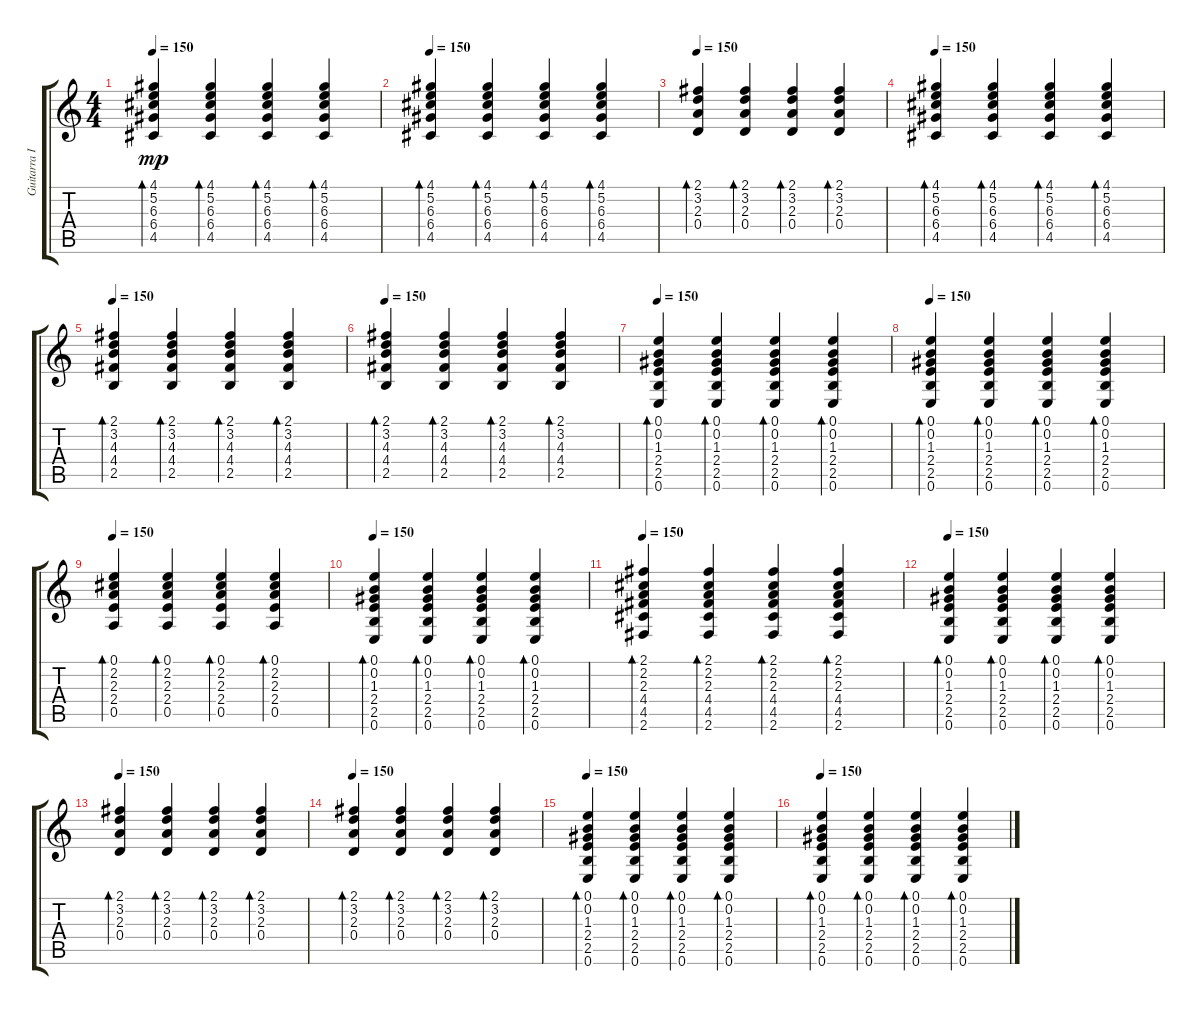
\track ("Guitarra III" "Guitarra I") {instrument electricguitarmuted}
\staff {score tabs}
\tuning (E4 B3 G3 D3 A2 E2) {hide}
\ts (4 4)
\tempo 150
\clef g2
\ks c
(4.1 5.2 6.3 6.4 4.5).4{bd 30 dy mp} (4.1 5.2 6.3 6.4 4.5).4{bd 30} (4.1 5.2 6.3 6.4 4.5).4{bd 30} (4.1 5.2 6.3 6.4 4.5).4{bd 30} |
\tempo 150
(4.1 5.2 6.3 6.4 4.5).4{bd 30} (4.1 5.2 6.3 6.4 4.5).4{bd 30} (4.1 5.2 6.3 6.4 4.5).4{bd 30} (4.1 5.2 6.3 6.4 4.5).4{bd 30} |
\tempo 150
(2.1 3.2 2.3 0.4).4{bd 30} (2.1 3.2 2.3 0.4).4{bd 30} (2.1 3.2 2.3 0.4).4{bd 30} (2.1 3.2 2.3 0.4).4{bd 30} |
\tempo 150
(4.1 5.2 6.3 6.4 4.5).4{bd 30} (4.1 5.2 6.3 6.4 4.5).4{bd 30} (4.1 5.2 6.3 6.4 4.5).4{bd 30} (4.1 5.2 6.3 6.4 4.5).4{bd 30} |
\tempo 150
(2.1 3.2 4.3 4.4 2.5).4{bd 30} (2.1 3.2 4.3 4.4 2.5).4{bd 30} (2.1 3.2 4.3 4.4 2.5).4{bd 30} (2.1 3.2 4.3 4.4 2.5).4{bd 30} |
\tempo 150
(2.1 3.2 4.3 4.4 2.5).4{bd 30} (2.1 3.2 4.3 4.4 2.5).4{bd 30} (2.1 3.2 4.3 4.4 2.5).4{bd 30} (2.1 3.2 4.3 4.4 2.5).4{bd 30} |
\tempo 150
(0.1 0.2 1.3 2.4 2.5 0.6).4{bd 30} (0.1 0.2 1.3 2.4 2.5 0.6).4{bd 30} (0.1 0.2 1.3 2.4 2.5 0.6).4{bd 30} (0.1 0.2 1.3 2.4 2.5 0.6).4{bd 30} |
\tempo 150
(0.1 0.2 1.3 2.4 2.5 0.6).4{bd 30} (0.1 0.2 1.3 2.4 2.5 0.6).4{bd 30} (0.1 0.2 1.3 2.4 2.5 0.6).4{bd 30} (0.1 0.2 1.3 2.4 2.5 0.6).4{bd 30} |
\tempo 150
(0.1 2.2 2.3 2.4 0.5).4{bd 30} (0.1 2.2 2.3 2.4 0.5).4{bd 30} (0.1 2.2 2.3 2.4 0.5).4{bd 30} (0.1 2.2 2.3 2.4 0.5).4{bd 30} |
\tempo 150
(0.1 0.2 1.3 2.4 2.5 0.6).4{bd 30} (0.1 0.2 1.3 2.4 2.5 0.6).4{bd 30} (0.1 0.2 1.3 2.4 2.5 0.6).4{bd 30} (0.1 0.2 1.3 2.4 2.5 0.6).4{bd 30} |
\tempo 150
(2.1 2.2 2.3 4.4 4.5 2.6).4{bd 30} (2.1 2.2 2.3 4.4 4.5 2.6).4{bd 30} (2.1 2.2 2.3 4.4 4.5 2.6).4{bd 30} (2.1 2.2 2.3 4.4 4.5 2.6).4{bd 30} |
\tempo 150
(0.1 0.2 1.3 2.4 2.5 0.6).4{bd 30} (0.1 0.2 1.3 2.4 2.5 0.6).4{bd 30} (0.1 0.2 1.3 2.4 2.5 0.6).4{bd 30} (0.1 0.2 1.3 2.4 2.5 0.6).4{bd 30} |
\tempo 150
(2.1 3.2 2.3 0.4).4{bd 30} (2.1 3.2 2.3 0.4).4{bd 30} (2.1 3.2 2.3 0.4).4{bd 30} (2.1 3.2 2.3 0.4).4{bd 30} |
\tempo 150
(2.1 3.2 2.3 0.4).4{bd 30} (2.1 3.2 2.3 0.4).4{bd 30} (2.1 3.2 2.3 0.4).4{bd 30} (2.1 3.2 2.3 0.4).4{bd 30} |
\tempo 150
(0.1 0.2 1.3 2.4 2.5 0.6).4{bd 30} (0.1 0.2 1.3 2.4 2.5 0.6).4{bd 30} (0.1 0.2 1.3 2.4 2.5 0.6).4{bd 30} (0.1 0.2 1.3 2.4 2.5 0.6).4{bd 30} |
\tempo 150
(0.1 0.2 1.3 2.4 2.5 0.6).4{bd 30} (0.1 0.2 1.3 2.4 2.5 0.6).4{bd 30} (0.1 0.2 1.3 2.4 2.5 0.6).4{bd 30} (0.1 0.2 1.3 2.4 2.5 0.6).4{bd 30}
